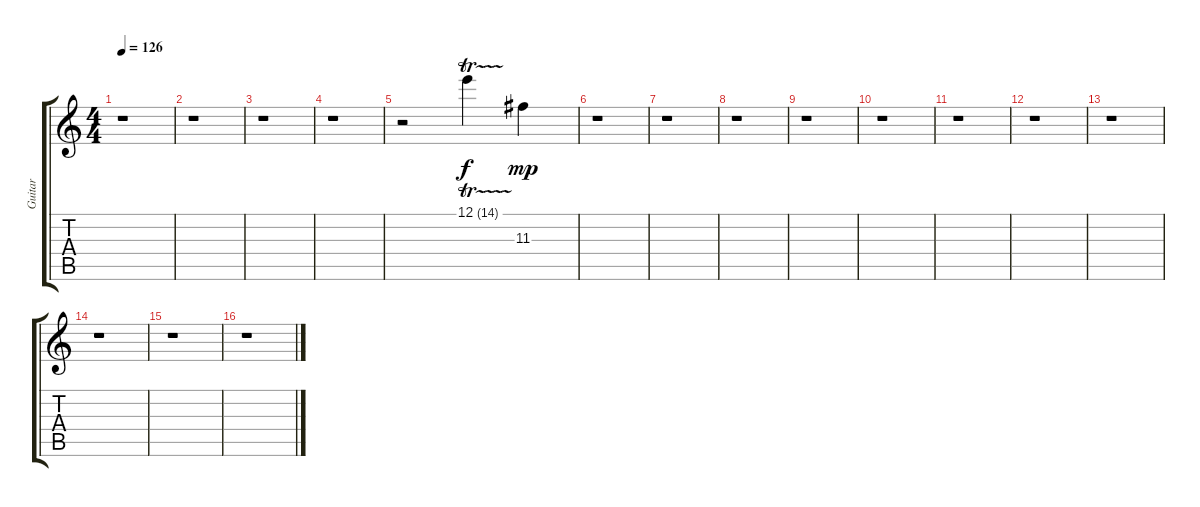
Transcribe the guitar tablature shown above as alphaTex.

\track ("Guitar" "Guitar") {instrument distortionguitar}
\staff {score tabs}
\tuning (E4 B3 G3 D3 A2 E2) {hide}
\ts (4 4)
\tempo 126
\clef g2
\ks c
r.1{dy f} |
r.1 |
r.1 |
r.1 |
r.2 12.1{tr (14 32)}.4 11.3.4{dy mp} |
r.1 |
r.1 |
r.1 |
r.1 |
r.1 |
r.1 |
r.1 |
r.1 |
r.1 |
r.1 |
r.1
